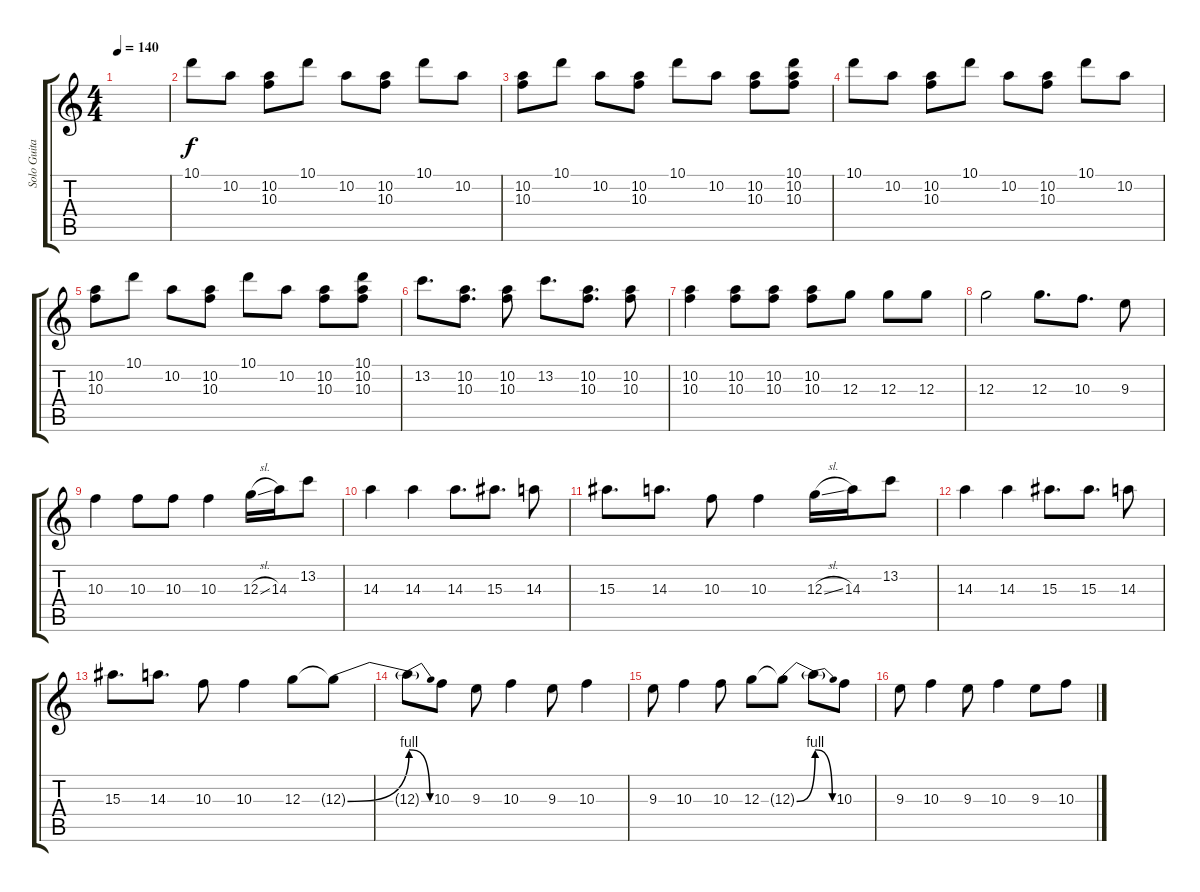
\track ("Solo Guitar2 - John Frusciante" "Solo Guita") {instrument electricguitarjazz}
\staff {score tabs}
\tuning (E4 B3 G3 D3 A2 E2) {hide}
\ts (4 4)
\tempo 140
\clef g2
\ks c
|
10.1.8{instrument electricguitarclean} 10.2.8 (10.2 10.3).8 10.1.8 10.2.8 (10.2 10.3).8 10.1.8 10.2.8 |
(10.2 10.3).8 10.1.8 10.2.8 (10.2 10.3).8 10.1.8 10.2.8 (10.2 10.3).8 (10.1 10.2 10.3).8 |
10.1.8{instrument electricguitarclean} 10.2.8 (10.2 10.3).8 10.1.8 10.2.8 (10.2 10.3).8 10.1.8 10.2.8 |
(10.2 10.3).8 10.1.8 10.2.8 (10.2 10.3).8 10.1.8 10.2.8 (10.2 10.3).8 (10.1 10.2 10.3).8 |
13.2.8{d} (10.2 10.3).8{d} (10.2 10.3).8 13.2.8{d} (10.2 10.3).8{d} (10.2 10.3).8 |
(10.2 10.3).4 (10.2 10.3).8 (10.2 10.3).8 (10.2 10.3).8 12.3.8 12.3.8 12.3.8 |
12.3.2 12.3.8{d} 10.3.8{d} 9.3.8 |
10.3.4 10.3.8 10.3.8 10.3.4 12.3{sl}.16 14.3.16 13.2.8 |
14.3.4 14.3.4 14.3.8{d} 15.3.8{d} 14.3.8 |
15.3.8{d} 14.3.8{d} 10.3.8 10.3.4 12.3{sl}.16 14.3.16 13.2.8 |
14.3.4 14.3.4 15.3.8{d} 15.3.8{d} 14.3.8 |
15.3.8{d} 14.3.8{d} 10.3.8 10.3.4 12.3.8 12.3{be (bend 0 0 60 4) t}.8 |
12.3{be (release 0 4 60 0) t}.8 10.3.8 9.3.8 10.3.4 9.3.8 10.3.4 |
9.3.8 10.3.4 10.3.8 12.3.8 12.3{be (bend 0 0 60 4) t}.8 12.3{be (release 0 4 60 0) t}.8 10.3.8 |
9.3.8 10.3.4 9.3.8 10.3.4 9.3.8 10.3.8
